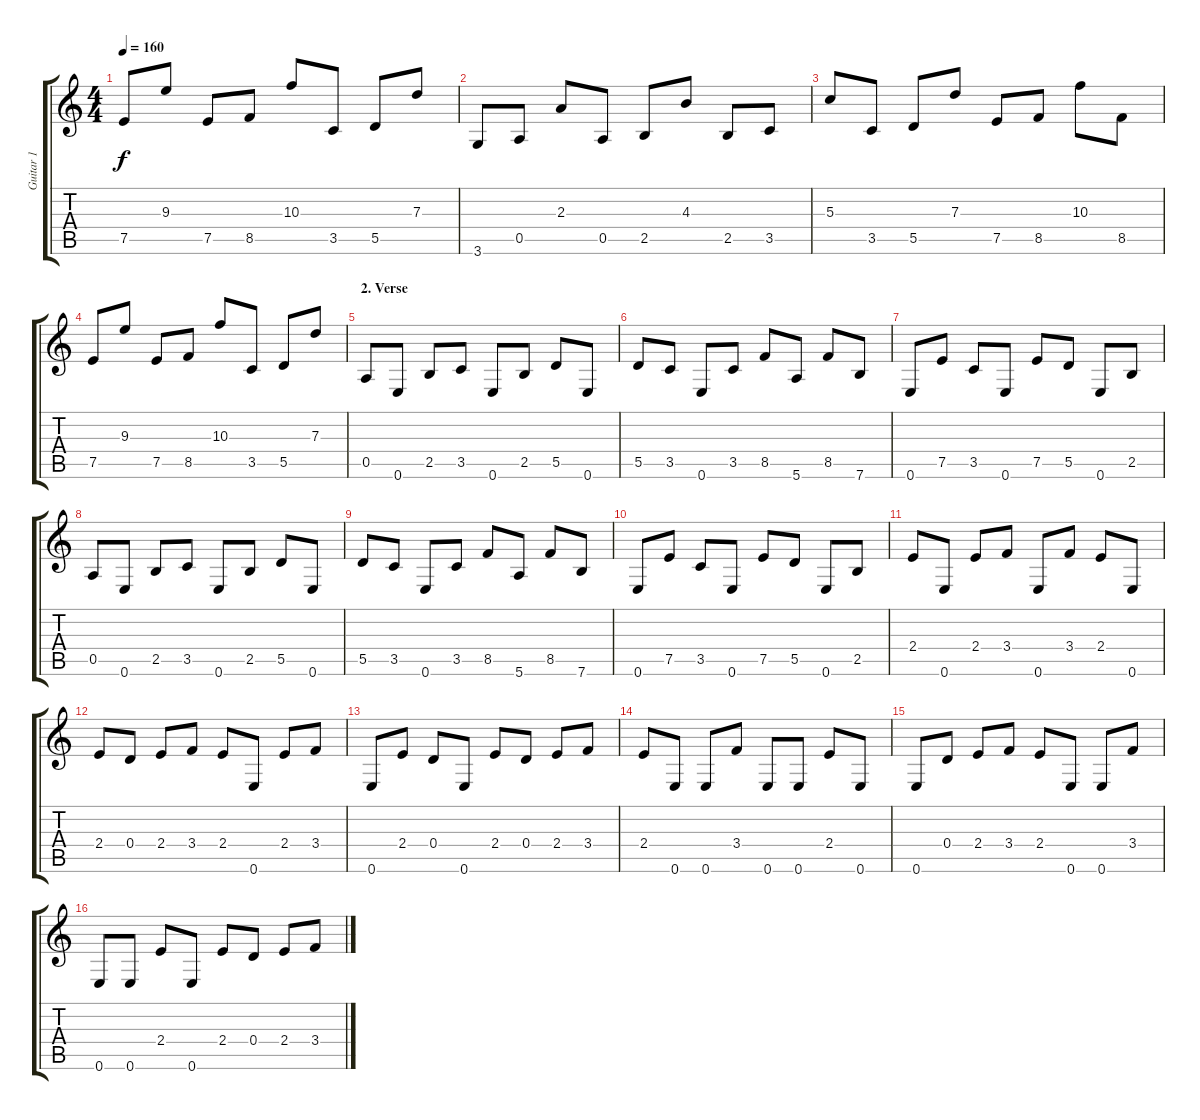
\track ("Guitar 1" "Guitar 1") {instrument distortionguitar}
\staff {score tabs}
\tuning (E4 B3 G3 D3 A2 E2) {hide}
\ts (4 4)
\tempo 160
\clef g2
\ks c
7.5.8{dy f} 9.3.8 7.5.8 8.5.8 10.3.8 3.5.8 5.5.8 7.3.8 |
3.6.8 0.5.8 2.3.8 0.5.8 2.5.8 4.3.8 2.5.8 3.5.8 |
5.3.8 3.5.8 5.5.8 7.3.8 7.5.8 8.5.8 10.3.8 8.5.8 |
7.5.8 9.3.8 7.5.8 8.5.8 10.3.8 3.5.8 5.5.8 7.3.8 |
\section ("" "2. Verse")
0.5.8 0.6.8 2.5.8 3.5.8 0.6.8 2.5.8 5.5.8 0.6.8 |
5.5.8 3.5.8 0.6.8 3.5.8 8.5.8 5.6.8 8.5.8 7.6.8 |
0.6.8 7.5.8 3.5.8 0.6.8 7.5.8 5.5.8 0.6.8 2.5.8 |
0.5.8 0.6.8 2.5.8 3.5.8 0.6.8 2.5.8 5.5.8 0.6.8 |
5.5.8 3.5.8 0.6.8 3.5.8 8.5.8 5.6.8 8.5.8 7.6.8 |
0.6.8 7.5.8 3.5.8 0.6.8 7.5.8 5.5.8 0.6.8 2.5.8 |
2.4.8 0.6.8 2.4.8 3.4.8 0.6.8 3.4.8 2.4.8 0.6.8 |
2.4.8 0.4.8 2.4.8 3.4.8 2.4.8 0.6.8 2.4.8 3.4.8 |
0.6.8 2.4.8 0.4.8 0.6.8 2.4.8 0.4.8 2.4.8 3.4.8 |
2.4.8 0.6.8 0.6.8 3.4.8 0.6.8 0.6.8 2.4.8 0.6.8 |
0.6.8 0.4.8 2.4.8 3.4.8 2.4.8 0.6.8 0.6.8 3.4.8 |
0.6.8 0.6.8 2.4.8 0.6.8 2.4.8 0.4.8 2.4.8 3.4.8
